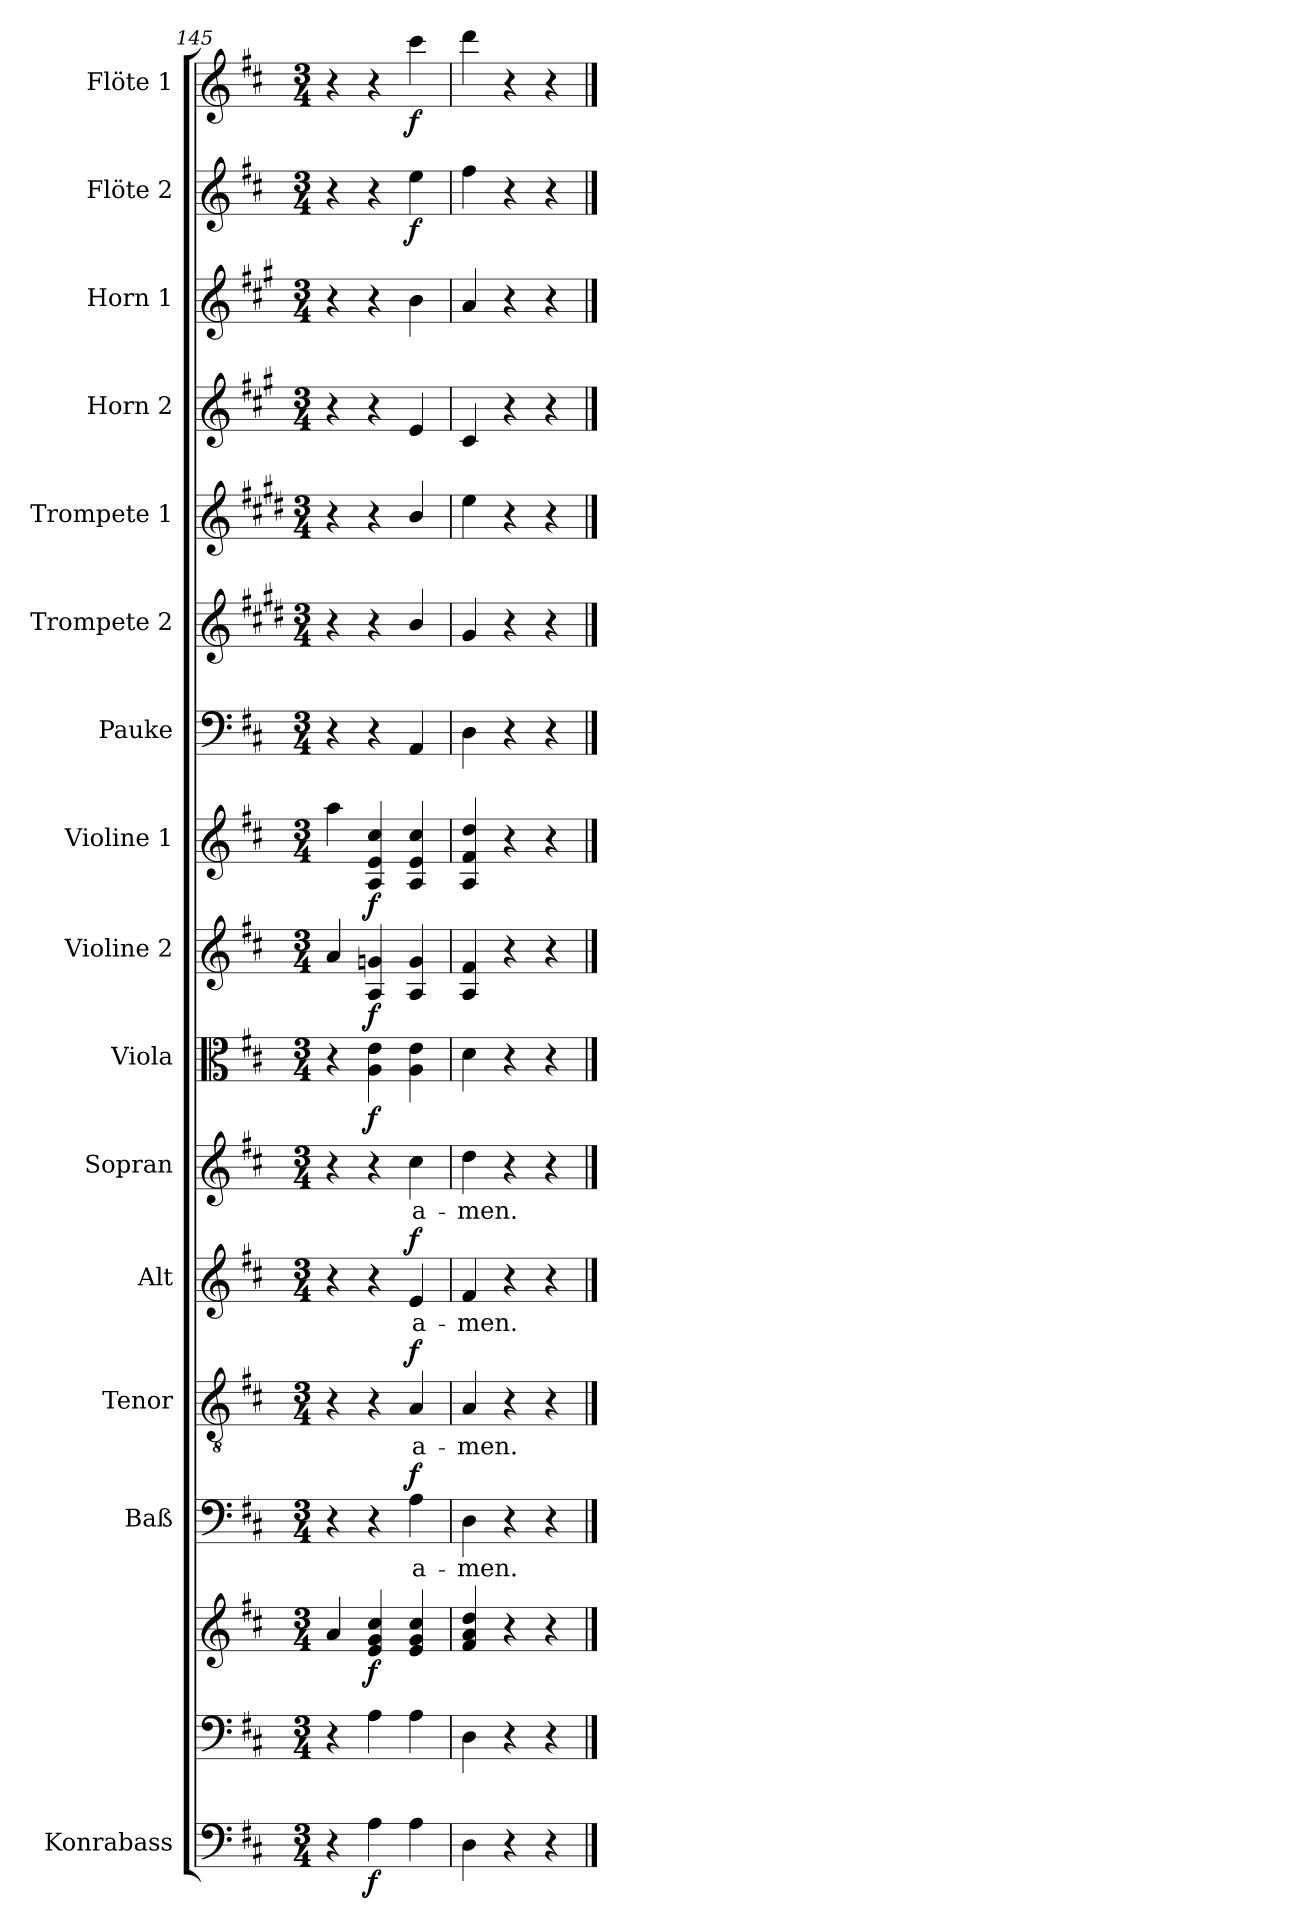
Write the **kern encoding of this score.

**kern	**dynam	**kern	**kern	**dynam	**kern	**text	**dynam	**kern	**text	**dynam	**kern	**text	**dynam	**kern	**text	**kern	**dynam	**kern	**dynam	**kern	**dynam	**kern	**kern	**kern	**kern	**kern	**kern	**dynam	**kern	**dynam
*part16	*part16	*part15	*part15	*part15	*part14	*part14	*part14	*part13	*part13	*part13	*part12	*part12	*part12	*part11	*part11	*part10	*part10	*part9	*part9	*part8	*part8	*part7	*part6	*part5	*part4	*part3	*part2	*part2	*part1	*part1
*staff17	*staff17	*staff16	*staff15	*staff15/16	*staff14	*staff14	*staff14	*staff13	*staff13	*staff13	*staff12	*staff12	*staff12	*staff11	*staff11	*staff10	*staff10	*staff9	*staff9	*staff8	*staff8	*staff7	*staff6	*staff5	*staff4	*staff3	*staff2	*staff2	*staff1	*staff1
*I"Konrabass	*	*	*	*	*I"Baß	*	*	*I"Tenor	*	*	*I"Alt	*	*	*I"Sopran	*	*I"Viola	*	*I"Violine 2	*	*I"Violine 1	*	*I"Pauke	*I"Trompete 2	*I"Trompete 1	*I"Horn 2	*I"Horn 1	*I"Flöte 2	*	*I"Flöte 1	*
*I'Kb.	*	*	*	*	*I'Baß	*	*	*I'Ten	*	*	*I'Alt	*	*	*I'Sop	*	*I'Vla.	*	*I'Vln. 2	*	*I'Vln. 1	*	*I'Pk.	*I'Trp. 2	*I'Trp. 1	*I'Hrn. 2	*I'Hrn. 1	*I'Fl. 2	*	*I'Fl. 1	*
*clefF4	*	*clefF4	*clefG2	*	*clefF4	*	*	*clefGv2	*	*	*clefG2	*	*	*clefG2	*	*clefC3	*	*clefG2	*	*clefG2	*	*clefF4	*clefG2	*clefG2	*clefG2	*clefG2	*clefG2	*	*clefG2	*
*ITrd7c12	*	*	*	*	*	*	*	*	*	*	*	*	*	*	*	*	*	*	*	*	*	*	*ITrd1c2	*ITrd1c2	*ITrd4c7	*ITrd4c7	*	*	*	*
*k[f#c#]	*	*k[f#c#]	*k[f#c#]	*	*k[f#c#]	*	*	*k[f#c#]	*	*	*k[f#c#]	*	*	*k[f#c#]	*	*k[f#c#]	*	*k[f#c#]	*	*k[f#c#]	*	*k[f#c#]	*k[f#c#]	*k[f#c#]	*k[f#c#]	*k[f#c#]	*k[f#c#]	*	*k[f#c#]	*
*D:	*	*D:	*D:	*	*D:	*	*	*D:	*	*	*D:	*	*	*D:	*	*D:	*	*D:	*	*D:	*	*D:	*D:	*D:	*D:	*D:	*D:	*	*D:	*
*M3/4	*	*M3/4	*M3/4	*	*M3/4	*	*	*M3/4	*	*	*M3/4	*	*	*M3/4	*	*M3/4	*	*M3/4	*	*M3/4	*	*M3/4	*M3/4	*M3/4	*M3/4	*M3/4	*M3/4	*	*M3/4	*
=145	=145	=145	=145	=145	=145	=145	=145	=145	=145	=145	=145	=145	=145	=145	=145	=145	=145	=145	=145	=145	=145	=145	=145	=145	=145	=145	=145	=145	=145	=145
4r	.	4r	4a/	.	4r	.	.	4r	.	.	4r	.	.	4r	.	4r	.	4a/	.	4aa\	.	4r	4r	4r	4r	4r	4r	.	4r	.
!	!LO:DY:b	!	!	!LO:DY:b	!	!	!	!	!	!	!	!	!	!	!	!	!LO:DY:b	!	!LO:DY:b	!	!LO:DY:b	!	!	!	!	!	!	!	!	!
4AA\	f	4A\	4e/ 4g/ 4cc#/	f	4r	.	.	4r	.	.	4r	.	.	4r	.	4A\ 4e\	f	4A/ 4gn/	f	4A/ 4e/ 4cc#/	f	4r	4r	4r	4r	4r	4r	.	4r	.
!	!	!	!	!	!	!LO:LY:b	!LO:DY:a	!	!LO:LY:b	!LO:DY:a	!	!LO:LY:b	!LO:DY:a	!	!LO:LY:b	!	!	!	!	!	!	!	!	!	!	!	!	!LO:DY:b	!	!LO:DY:b
4AA\	.	4A\	4e/ 4g/ 4cc#/	.	4A\	a-	f	4A/	a-	f	4e/	a-	f	4cc#\	a-	4A\ 4e\	.	4A/ 4g/	.	4A/ 4e/ 4cc#/	.	4AA/	4a/	4a/	4A/	4e\	4ee\	f	4ccc#\	f
=146	=146	=146	=146	=146	=146	=146	=146	=146	=146	=146	=146	=146	=146	=146	=146	=146	=146	=146	=146	=146	=146	=146	=146	=146	=146	=146	=146	=146	=146	=146
!	!	!	!	!	!	!LO:LY:b	!	!	!LO:LY:b	!	!	!LO:LY:b	!	!	!LO:LY:b	!	!	!	!	!	!	!	!	!	!	!	!	!	!	!
4DD\	.	4D\	4f#/ 4a/ 4dd/	.	4D\	-men.	.	4A/	-men.	.	4f#/	-men.	.	4dd\	-men.	4d\	.	4A/ 4f#/	.	4A/ 4f#/ 4dd/	.	4D\	4f#/	4dd\	4F#/	4d/	4ff#\	.	4ddd\	.
4r	.	4r	4r	.	4r	.	.	4r	.	.	4r	.	.	4r	.	4r	.	4r	.	4r	.	4r	4r	4r	4r	4r	4r	.	4r	.
4r	.	4r	4r	.	4r	.	.	4r	.	.	4r	.	.	4r	.	4r	.	4r	.	4r	.	4r	4r	4r	4r	4r	4r	.	4r	.
==	==	==	==	==	==	==	==	==	==	==	==	==	==	==	==	==	==	==	==	==	==	==	==	==	==	==	==	==	==	==
*-	*-	*-	*-	*-	*-	*-	*-	*-	*-	*-	*-	*-	*-	*-	*-	*-	*-	*-	*-	*-	*-	*-	*-	*-	*-	*-	*-	*-	*-	*-
